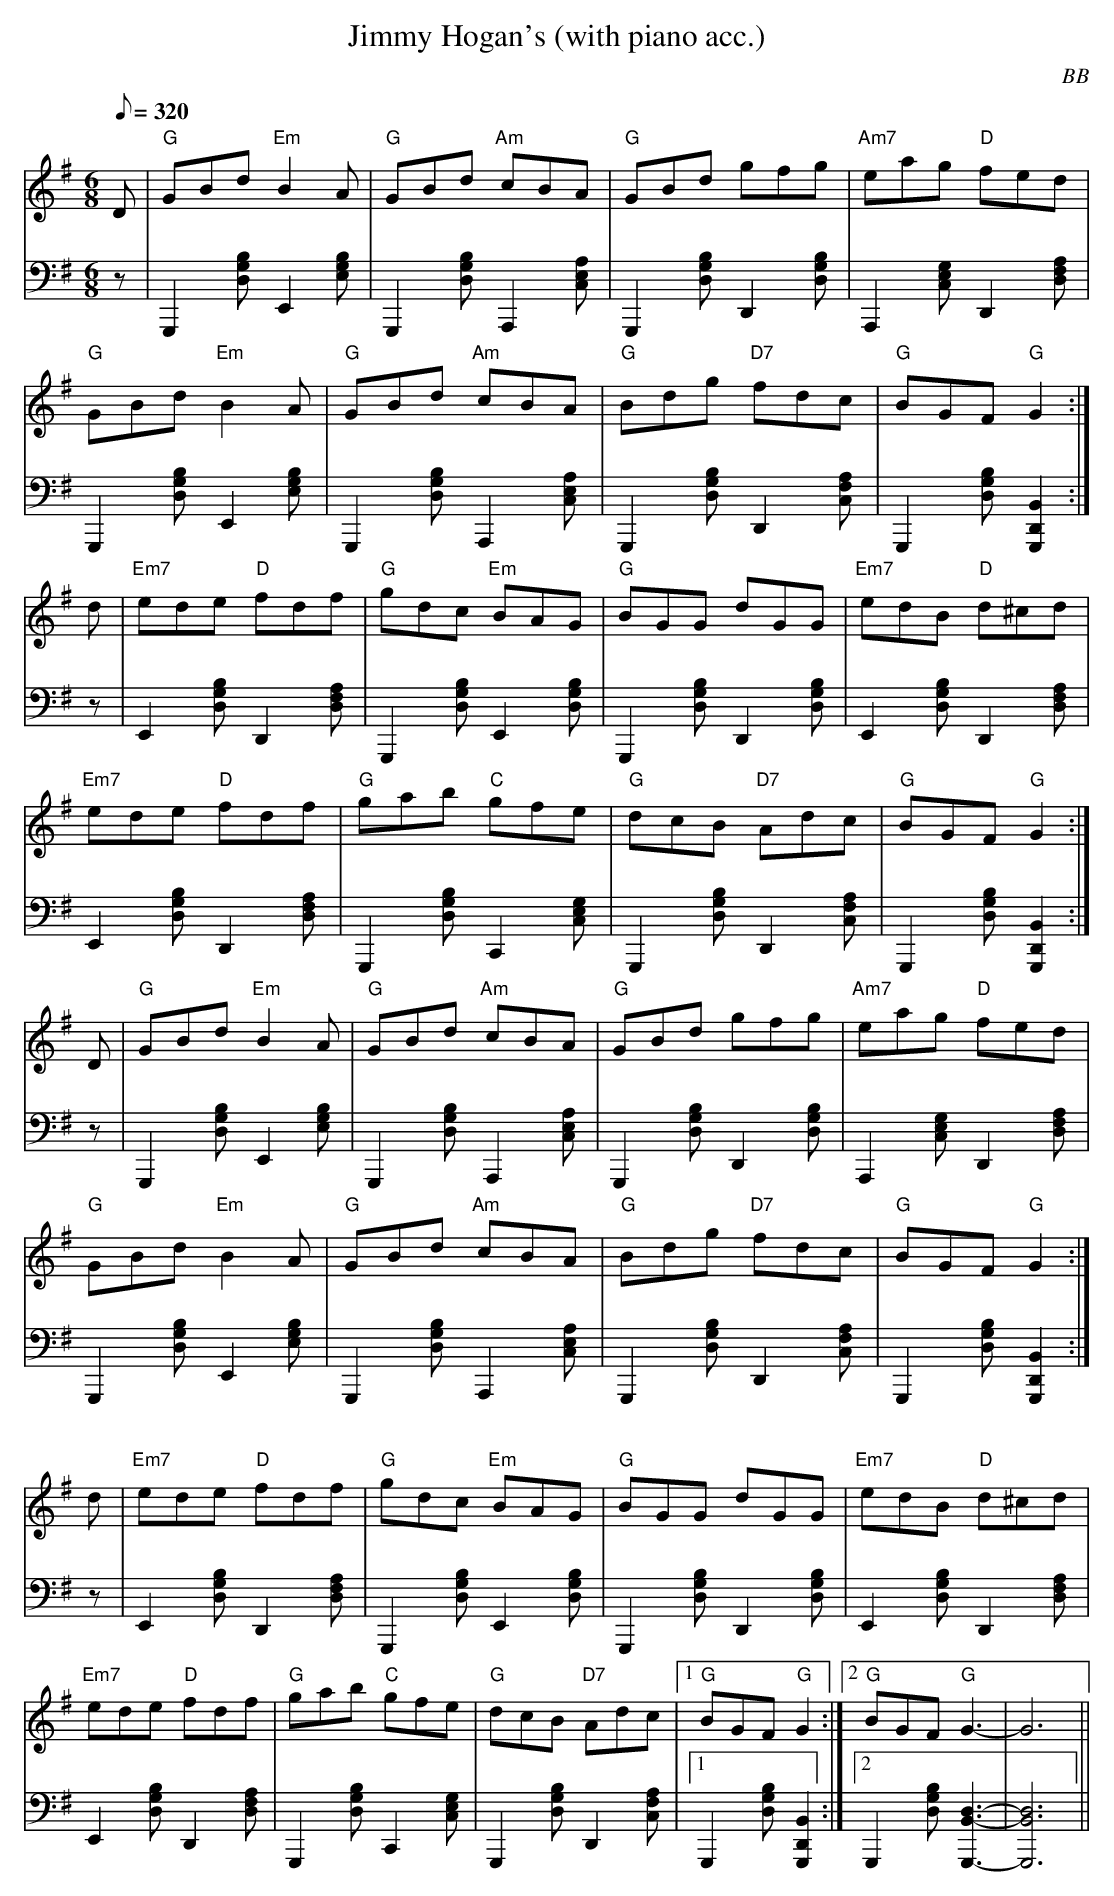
X:1
T: Jimmy Hogan's (with piano acc.)
C: BB
M: 6/8
Q: 1/8=320
L: 1/8
V: 1 program 1 73 %flute
V: 2 volume=70 clef=bass m=D program 1 00
K: G
[V:1] D|"G"GBd "Em"B2 A | "G"GBd "Am"cBA | "G"GBd gfg | "Am7"eag "D"fed |
[V:2] z|G,,2[GBD]E,2[EGB]|G,,2[GBD]A,,2[AEC]|G,,2[GBD]D,2[GBD]|A,,2[GCE] D,2[AFD]|
[V:1] "G"GBd "Em"B2 A | "G"GBd "Am"cBA | "G"Bdg "D7"fdc | "G"BGF "G"G2 :|
[V:2] G,,2[GBD]E,2[EGB]|G,,2[GBD]A,,2[AEC]|G,,2[GDB]D,2[CAF]|G,,2[GBD][G,,2D,2B,2]:|
[V:1] d|"Em7"ede "D"fdf | "G"gdc "Em"BAG | "G"BGG dGG | "Em7"edB "D"d^cd |
[V:2] z|E,2[DGB]D,2[AFD]|G,,2[GBD]E,2[DGB]|G,,2[GBD]D,2[GBD]|E,2[DGB]D,2[AFD]|
[V:1] "Em7"ede "D"fdf | "G"gab "C"gfe | "G"dcB "D7"Adc | "G"BGF "G"G2 :|
[V:2] E,2[DGB]D,2[AFD]|G,,2[GBD]C,2[CGE]|G,,2[GDB]D,2[CAF]|G,,2[GBD][G,,2D,2B,2]:|
[V:1] D|"G"GBd "Em"B2 A | "G"GBd "Am"cBA | "G"GBd gfg | "Am7"eag "D"fed |
[V:2] z|G,,2[GBD]E,2[EGB]|G,,2[GBD]A,,2[AEC]|G,,2[GBD]D,2[GBD]|A,,2[GCE] D,2[AFD]|
[V:1] "G"GBd "Em"B2 A | "G"GBd "Am"cBA | "G"Bdg "D7"fdc | "G"BGF "G"G2 :|
[V:2] G,,2[GBD]E,2[EGB]|G,,2[GBD]A,,2[AEC]|G,,2[GDB]D,2[CAF]|G,,2[GBD][G,,2D,2B,2]:|
[V:1] d|"Em7"ede "D"fdf | "G"gdc "Em"BAG | "G"BGG dGG | "Em7"edB "D"d^cd |
[V:2] z|E,2[DGB]D,2[AFD]|G,,2[GBD]E,2[DGB]|G,,2[GBD]D,2[GBD]|E,2[DGB]D,2[AFD]|
[V:1] "Em7"ede "D"fdf | "G"gab "C"gfe | "G"dcB "D7"Adc |1 "G"BGF "G"G2 :|2\
"G"BGF "G"G3-|G6||
[V:2] E,2[DGB]D,2[AFD]|G,,2[GBD]C,2[CGE]|G,,2[GDB]D,2[CAF]|1 G,,2[GBD][G,,2D,2B,2]:|2\
G,,2[GBD][G,,3-D3-B,3-]|[G,,6D6B,6]||
